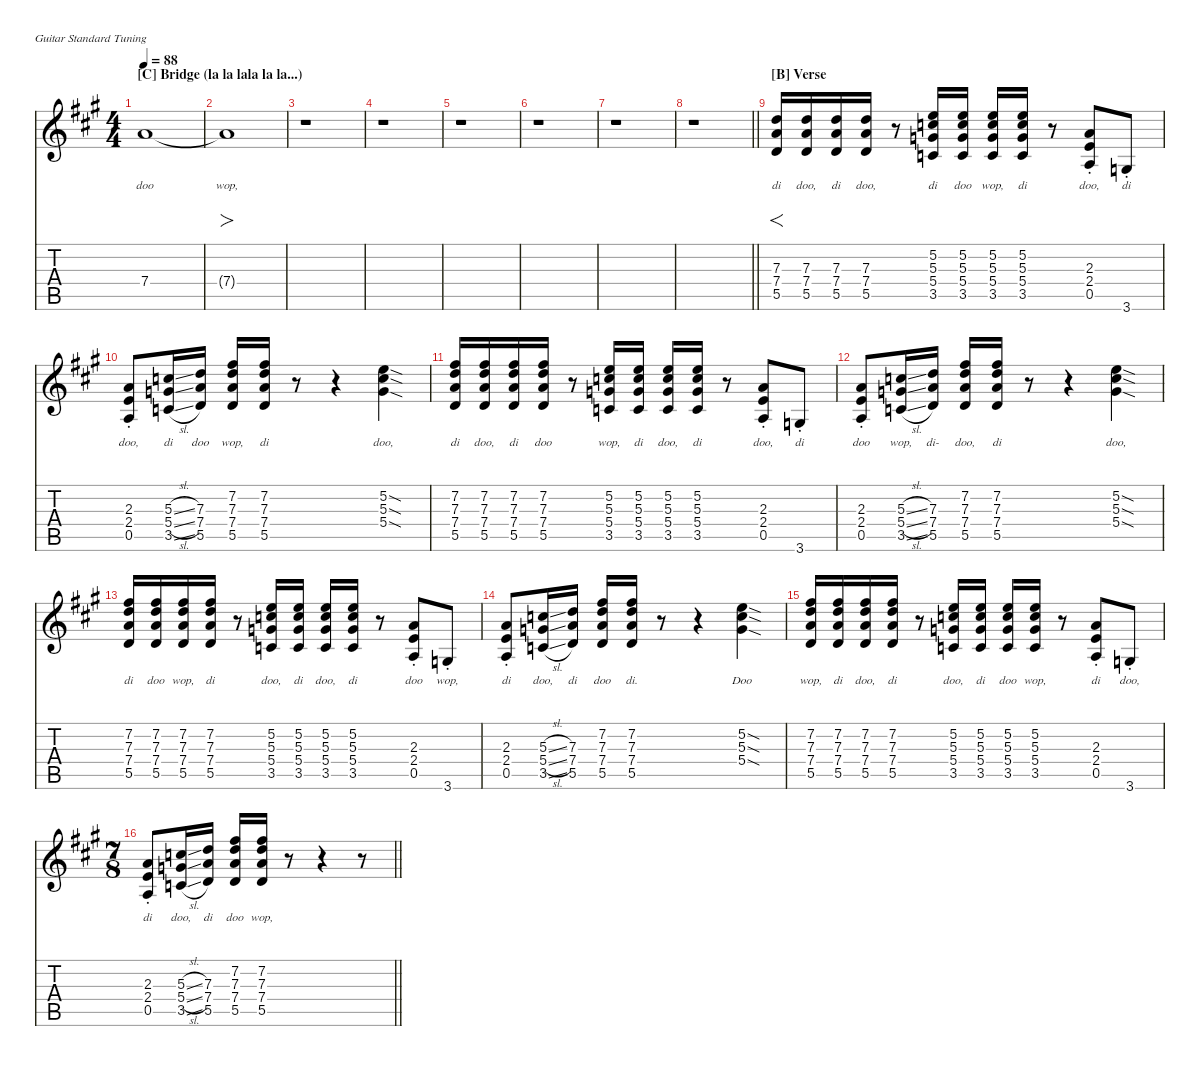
\hideDynamics
\bracketExtendMode nobrackets
\singleTrackTrackNamePolicy hidden
\multiTrackTrackNamePolicy hidden
\firstSystemTrackNameMode fullname
\firstSystemTrackNameOrientation horizontal
\otherSystemsTrackNameOrientation horizontal
\track ("Guitar 1" "E-Gt") {defaultSystemsLayout 4 mute instrument distortionguitar}
\staff {score tabs}
\tuning (E4 B3 G3 D3 A2 E2)
\ts (4 4)
\beaming (8 2 2 2 2)
\section ("C" "Bridge (la la lala la la...)")
\scale
0.386139
\tempo 88
\accidentals auto
\clef g2
\ottava regular
\simile none
\ks a
7.4{acc forcenatural}.1{lyrics (0 "doo") lyrics (1 "") lyrics (2 "") lyrics (3 "") lyrics (4 "") dy f beam Up} |
\scale
0.613861 7.4{t acc forcenatural}.1{fo lyrics (0 "wop,") lyrics (1 "") lyrics (2 "") lyrics (3 "") lyrics (4 "") dy mp beam Up} |
\scale
0.5 r.1{beam Down} |
\scale
0.5 r.1{beam Down} |
\scale
0.5 r.1{beam Down} |
\scale
0.5 r.1{beam Down} |
\scale
0.5 r.1{beam Down} |
\scale
0.5
\barLineRight lightlight
r.1{beam Down} |
\section ("B" "Verse")
\scale
0.5 (7.3{acc forcenatural} 7.4{acc forcenatural} 5.5{acc forcenatural}).16{f lyrics (0 "di") lyrics (1 "") lyrics (2 "") lyrics (3 "") lyrics (4 "") dy f beam Up} (7.3{acc forcenatural} 7.4{acc forcenatural} 5.5{acc forcenatural}).16{lyrics (0 "doo,") lyrics (1 "") lyrics (2 "") lyrics (3 "") lyrics (4 "") beam Up} (7.3{acc forcenatural} 7.4{acc forcenatural} 5.5{acc forcenatural}).16{lyrics (0 "di") lyrics (1 "") lyrics (2 "") lyrics (3 "") lyrics (4 "") beam Up} (7.3{acc forcenatural} 7.4{acc forcenatural} 5.5{acc forcenatural}).16{lyrics (0 "doo,") lyrics (1 "") lyrics (2 "") lyrics (3 "") lyrics (4 "") beam Up} r.8{beam Up} (5.2{acc forcenatural} 5.3{acc forcenatural} 5.4{acc forcenatural} 3.5{acc forcenatural}).16{lyrics (0 "di") lyrics (1 "") lyrics (2 "") lyrics (3 "") lyrics (4 "") beam Up} (5.2{acc forcenatural} 5.3{acc forcenatural} 5.4{acc forcenatural} 3.5{acc forcenatural}).16{lyrics (0 "doo") lyrics (1 "") lyrics (2 "") lyrics (3 "") lyrics (4 "") beam Up} (5.2{acc forcenatural} 5.3{acc forcenatural} 5.4{acc forcenatural} 3.5{acc forcenatural}).16{lyrics (0 "wop,") lyrics (1 "") lyrics (2 "") lyrics (3 "") lyrics (4 "") beam Up} (5.2{acc forcenatural} 5.3{acc forcenatural} 5.4{acc forcenatural} 3.5{acc forcenatural}).16{lyrics (0 "di") lyrics (1 "") lyrics (2 "") lyrics (3 "") lyrics (4 "") beam Up} r.8{beam Up} (2.3{st acc forcenatural} 2.4{st acc forcenatural} 0.5{st acc forcenatural}).8{lyrics (0 "doo,") lyrics (1 "") lyrics (2 "") lyrics (3 "") lyrics (4 "") beam Up} 3.6{st acc forcenatural}.8{lyrics (0 "di") lyrics (1 "") lyrics (2 "") lyrics (3 "") lyrics (4 "") beam Up} |
\scale
0.5 (2.3{st acc forcenatural} 2.4{st acc forcenatural} 0.5{st acc forcenatural}).8{lyrics (0 "doo,") lyrics (1 "") lyrics (2 "") lyrics (3 "") lyrics (4 "") beam Up} (5.3{sl acc forcenatural} 5.4{sl acc forcenatural} 3.5{sl acc forcenatural}).16{lyrics (0 "di") lyrics (1 "") lyrics (2 "") lyrics (3 "") lyrics (4 "") beam Up} (7.3{acc forcenatural} 7.4{acc forcenatural} 5.5{acc forcenatural}).16{lyrics (0 "doo") lyrics (1 "") lyrics (2 "") lyrics (3 "") lyrics (4 "") beam Up} (7.2{acc #} 7.3{acc forcenatural} 7.4{acc forcenatural} 5.5{acc forcenatural}).16{lyrics (0 "wop,") lyrics (1 "") lyrics (2 "") lyrics (3 "") lyrics (4 "") beam Up} (7.2{acc #} 7.3{acc forcenatural} 7.4{acc forcenatural} 5.5{acc forcenatural}).16{lyrics (0 "di") lyrics (1 "") lyrics (2 "") lyrics (3 "") lyrics (4 "") beam Up} r.8{beam Up} r.4{beam Up} (5.2{sod acc forcenatural} 5.3{sod acc forcenatural} 5.4{sod acc forcenatural}).4{lyrics (0 "doo,") lyrics (1 "") lyrics (2 "") lyrics (3 "") lyrics (4 "") beam Down} |
\scale
0.5 (7.2{acc #} 7.3{acc forcenatural} 7.4{acc forcenatural} 5.5{acc forcenatural}).16{lyrics (0 "di") lyrics (1 "") lyrics (2 "") lyrics (3 "") lyrics (4 "") beam Up} (7.2{acc #} 7.3{acc forcenatural} 7.4{acc forcenatural} 5.5{acc forcenatural}).16{lyrics (0 "doo,") lyrics (1 "") lyrics (2 "") lyrics (3 "") lyrics (4 "") beam Up} (7.2{acc #} 7.3{acc forcenatural} 7.4{acc forcenatural} 5.5{acc forcenatural}).16{lyrics (0 "di") lyrics (1 "") lyrics (2 "") lyrics (3 "") lyrics (4 "") beam Up} (7.2{acc #} 7.3{acc forcenatural} 7.4{acc forcenatural} 5.5{acc forcenatural}).16{lyrics (0 "doo") lyrics (1 "") lyrics (2 "") lyrics (3 "") lyrics (4 "") beam Up} r.8{beam Up} (5.2{acc forcenatural} 5.3{acc forcenatural} 5.4{acc forcenatural} 3.5{acc forcenatural}).16{lyrics (0 "wop,") lyrics (1 "") lyrics (2 "") lyrics (3 "") lyrics (4 "") beam Up} (5.2{acc forcenatural} 5.3{acc forcenatural} 5.4{acc forcenatural} 3.5{acc forcenatural}).16{lyrics (0 "di") lyrics (1 "") lyrics (2 "") lyrics (3 "") lyrics (4 "") beam Up} (5.2{acc forcenatural} 5.3{acc forcenatural} 5.4{acc forcenatural} 3.5{acc forcenatural}).16{lyrics (0 "doo,") lyrics (1 "") lyrics (2 "") lyrics (3 "") lyrics (4 "") beam Up} (5.2{acc forcenatural} 5.3{acc forcenatural} 5.4{acc forcenatural} 3.5{acc forcenatural}).16{lyrics (0 "di") lyrics (1 "") lyrics (2 "") lyrics (3 "") lyrics (4 "") beam Up} r.8{beam Up} (2.3{st acc forcenatural} 2.4{st acc forcenatural} 0.5{st acc forcenatural}).8{lyrics (0 "doo,") lyrics (1 "") lyrics (2 "") lyrics (3 "") lyrics (4 "") beam Up} 3.6{st acc forcenatural}.8{lyrics (0 "di") lyrics (1 "") lyrics (2 "") lyrics (3 "") lyrics (4 "") beam Up} |
\scale
0.5 (2.3{st acc forcenatural} 2.4{st acc forcenatural} 0.5{st acc forcenatural}).8{lyrics (0 "doo") lyrics (1 "") lyrics (2 "") lyrics (3 "") lyrics (4 "") beam Up} (5.3{sl acc forcenatural} 5.4{sl acc forcenatural} 3.5{sl acc forcenatural}).16{lyrics (0 "wop,") lyrics (1 "") lyrics (2 "") lyrics (3 "") lyrics (4 "") beam Up} (7.3{acc forcenatural} 7.4{acc forcenatural} 5.5{acc forcenatural}).16{lyrics (0 "di-") lyrics (1 "") lyrics (2 "") lyrics (3 "") lyrics (4 "") beam Up} (7.2{acc #} 7.3{acc forcenatural} 7.4{acc forcenatural} 5.5{acc forcenatural}).16{lyrics (0 "doo,") lyrics (1 "") lyrics (2 "") lyrics (3 "") lyrics (4 "") beam Up} (7.2{acc #} 7.3{acc forcenatural} 7.4{acc forcenatural} 5.5{acc forcenatural}).16{lyrics (0 "di") lyrics (1 "") lyrics (2 "") lyrics (3 "") lyrics (4 "") beam Up} r.8{beam Up} r.4{beam Up} (5.2{sod acc forcenatural} 5.3{sod acc forcenatural} 5.4{sod acc forcenatural}).4{lyrics (0 "doo,") lyrics (1 "") lyrics (2 "") lyrics (3 "") lyrics (4 "") beam Down} |
\scale
0.5 (7.2{acc #} 7.3{acc forcenatural} 7.4{acc forcenatural} 5.5{acc forcenatural}).16{lyrics (0 "di") lyrics (1 "") lyrics (2 "") lyrics (3 "") lyrics (4 "") beam Up} (7.2{acc #} 7.3{acc forcenatural} 7.4{acc forcenatural} 5.5{acc forcenatural}).16{lyrics (0 "doo") lyrics (1 "") lyrics (2 "") lyrics (3 "") lyrics (4 "") beam Up} (7.2{acc #} 7.3{acc forcenatural} 7.4{acc forcenatural} 5.5{acc forcenatural}).16{lyrics (0 "wop,") lyrics (1 "") lyrics (2 "") lyrics (3 "") lyrics (4 "") beam Up} (7.2{acc #} 7.3{acc forcenatural} 7.4{acc forcenatural} 5.5{acc forcenatural}).16{lyrics (0 "di") lyrics (1 "") lyrics (2 "") lyrics (3 "") lyrics (4 "") beam Up} r.8{beam Up} (5.2{acc forcenatural} 5.3{acc forcenatural} 5.4{acc forcenatural} 3.5{acc forcenatural}).16{lyrics (0 "doo,") lyrics (1 "") lyrics (2 "") lyrics (3 "") lyrics (4 "") beam Up} (5.2{acc forcenatural} 5.3{acc forcenatural} 5.4{acc forcenatural} 3.5{acc forcenatural}).16{lyrics (0 "di") lyrics (1 "") lyrics (2 "") lyrics (3 "") lyrics (4 "") beam Up} (5.2{acc forcenatural} 5.3{acc forcenatural} 5.4{acc forcenatural} 3.5{acc forcenatural}).16{lyrics (0 "doo,") lyrics (1 "") lyrics (2 "") lyrics (3 "") lyrics (4 "") beam Up} (5.2{acc forcenatural} 5.3{acc forcenatural} 5.4{acc forcenatural} 3.5{acc forcenatural}).16{lyrics (0 "di") lyrics (1 "") lyrics (2 "") lyrics (3 "") lyrics (4 "") beam Up} r.8{beam Up} (2.3{st acc forcenatural} 2.4{st acc forcenatural} 0.5{st acc forcenatural}).8{lyrics (0 "doo") lyrics (1 "") lyrics (2 "") lyrics (3 "") lyrics (4 "") beam Up} 3.6{st acc forcenatural}.8{lyrics (0 "wop,") lyrics (1 "") lyrics (2 "") lyrics (3 "") lyrics (4 "") beam Up} |
\scale
0.5 (2.3{st acc forcenatural} 2.4{st acc forcenatural} 0.5{st acc forcenatural}).8{lyrics (0 "di") lyrics (1 "") lyrics (2 "") lyrics (3 "") lyrics (4 "") beam Up} (5.3{sl acc forcenatural} 5.4{sl acc forcenatural} 3.5{sl acc forcenatural}).16{lyrics (0 "doo,") lyrics (1 "") lyrics (2 "") lyrics (3 "") lyrics (4 "") beam Up} (7.3{acc forcenatural} 7.4{acc forcenatural} 5.5{acc forcenatural}).16{lyrics (0 "di") lyrics (1 "") lyrics (2 "") lyrics (3 "") lyrics (4 "") beam Up} (7.2{acc #} 7.3{acc forcenatural} 7.4{acc forcenatural} 5.5{acc forcenatural}).16{lyrics (0 "doo") lyrics (1 "") lyrics (2 "") lyrics (3 "") lyrics (4 "") beam Up} (7.2{acc #} 7.3{acc forcenatural} 7.4{acc forcenatural} 5.5{acc forcenatural}).16{lyrics (0 "di.") lyrics (1 "") lyrics (2 "") lyrics (3 "") lyrics (4 "") beam Up} r.8{beam Up} r.4{beam Up} (5.2{sod acc forcenatural} 5.3{sod acc forcenatural} 5.4{sod acc forcenatural}).4{lyrics (0 "Doo") lyrics (1 "") lyrics (2 "") lyrics (3 "") lyrics (4 "") beam Down} |
\scale
0.511628 (7.2{acc #} 7.3{acc forcenatural} 7.4{acc forcenatural} 5.5{acc forcenatural}).16{lyrics (0 "wop,") lyrics (1 "") lyrics (2 "") lyrics (3 "") lyrics (4 "") beam Up} (7.2{acc #} 7.3{acc forcenatural} 7.4{acc forcenatural} 5.5{acc forcenatural}).16{lyrics (0 "di") lyrics (1 "") lyrics (2 "") lyrics (3 "") lyrics (4 "") beam Up} (7.2{acc #} 7.3{acc forcenatural} 7.4{acc forcenatural} 5.5{acc forcenatural}).16{lyrics (0 "doo,") lyrics (1 "") lyrics (2 "") lyrics (3 "") lyrics (4 "") beam Up} (7.2{acc #} 7.3{acc forcenatural} 7.4{acc forcenatural} 5.5{acc forcenatural}).16{lyrics (0 "di") lyrics (1 "") lyrics (2 "") lyrics (3 "") lyrics (4 "") beam Up} r.8{beam Up} (5.2{acc forcenatural} 5.3{acc forcenatural} 5.4{acc forcenatural} 3.5{acc forcenatural}).16{lyrics (0 "doo,") lyrics (1 "") lyrics (2 "") lyrics (3 "") lyrics (4 "") beam Up} (5.2{acc forcenatural} 5.3{acc forcenatural} 5.4{acc forcenatural} 3.5{acc forcenatural}).16{lyrics (0 "di") lyrics (1 "") lyrics (2 "") lyrics (3 "") lyrics (4 "") beam Up} (5.2{acc forcenatural} 5.3{acc forcenatural} 5.4{acc forcenatural} 3.5{acc forcenatural}).16{lyrics (0 "doo") lyrics (1 "") lyrics (2 "") lyrics (3 "") lyrics (4 "") beam Up} (5.2{acc forcenatural} 5.3{acc forcenatural} 5.4{acc forcenatural} 3.5{acc forcenatural}).16{lyrics (0 "wop,") lyrics (1 "") lyrics (2 "") lyrics (3 "") lyrics (4 "") beam Up} r.8{beam Up} (2.3{st acc forcenatural} 2.4{st acc forcenatural} 0.5{st acc forcenatural}).8{lyrics (0 "di") lyrics (1 "") lyrics (2 "") lyrics (3 "") lyrics (4 "") beam Up} 3.6{st acc forcenatural}.8{lyrics (0 "doo,") lyrics (1 "") lyrics (2 "") lyrics (3 "") lyrics (4 "") beam Up} |
\ts (7 8)
\beaming (8 2 2 2 1)
\scale
0.488372
\barLineRight lightlight
(2.3{st acc forcenatural} 2.4{st acc forcenatural} 0.5{st acc forcenatural}).8{lyrics (0 "di") lyrics (1 "") lyrics (2 "") lyrics (3 "") lyrics (4 "") beam Up} (5.3{sl acc forcenatural} 5.4{sl acc forcenatural} 3.5{sl acc forcenatural}).16{lyrics (0 "doo,") lyrics (1 "") lyrics (2 "") lyrics (3 "") lyrics (4 "") beam Up} (7.3{acc forcenatural} 7.4{acc forcenatural} 5.5{acc forcenatural}).16{lyrics (0 "di") lyrics (1 "") lyrics (2 "") lyrics (3 "") lyrics (4 "") beam Up} (7.2{acc #} 7.3{acc forcenatural} 7.4{acc forcenatural} 5.5{acc forcenatural}).16{lyrics (0 "doo") lyrics (1 "") lyrics (2 "") lyrics (3 "") lyrics (4 "") beam Up} (7.2{acc #} 7.3{acc forcenatural} 7.4{acc forcenatural} 5.5{acc forcenatural}).16{lyrics (0 "wop,") lyrics (1 "") lyrics (2 "") lyrics (3 "") lyrics (4 "") beam Up} r.8{beam Up} r.4{beam Up} r.8{beam Up}
